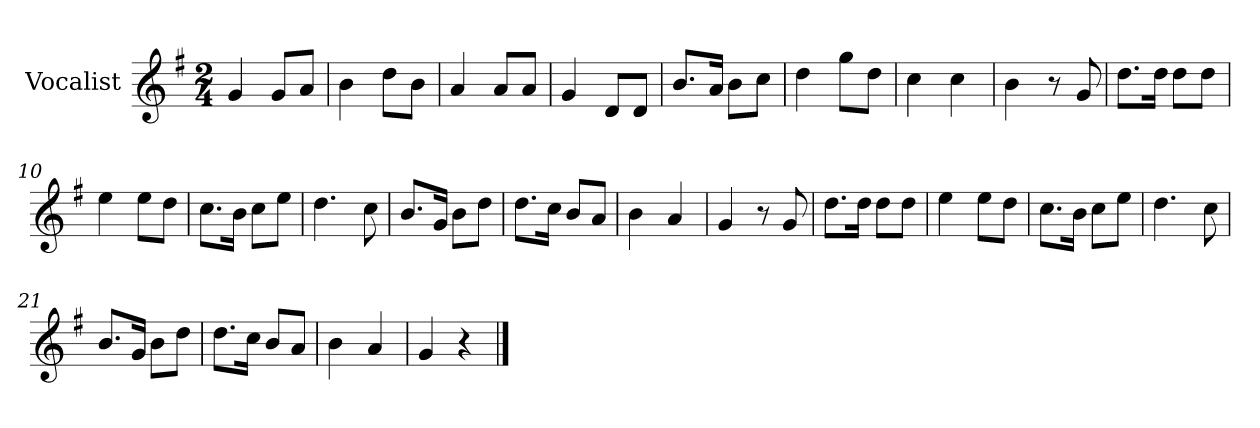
**kern
*part1
*staff1
*I"Vocalist
*k[f#]
*G:
*M2/4
=1
4g
8gL
8aJ
=2
4b
8ddL
8bJ
=3
4a
8aL
8aJ
=4
4g
8dL
8dJ
=5
8.bL
16aJk
8bL
8ccJ
=6
4dd
8ggL
8ddJ
=7
4cc
4cc
=8
4b
8r
8g
=9
8.ddL
16ddJk
8ddL
8ddJ
=10
4ee
8eeL
8ddJ
=11
8.ccL
16bJk
8ccL
8eeJ
=12
4.dd
8cc
=13
8.bL
16gJk
8bL
8ddJ
=14
8.ddL
16ccJk
8bL
8aJ
=15
4b
4a
=16
4g
8r
8g
=17
8.ddL
16ddJk
8ddL
8ddJ
=18
4ee
8eeL
8ddJ
=19
8.ccL
16bJk
8ccL
8eeJ
=20
4.dd
8cc
=21
8.bL
16gJk
8bL
8ddJ
=22
8.ddL
16ccJk
8bL
8aJ
=23
4b
4a
=24
4g
4r
==
*-
